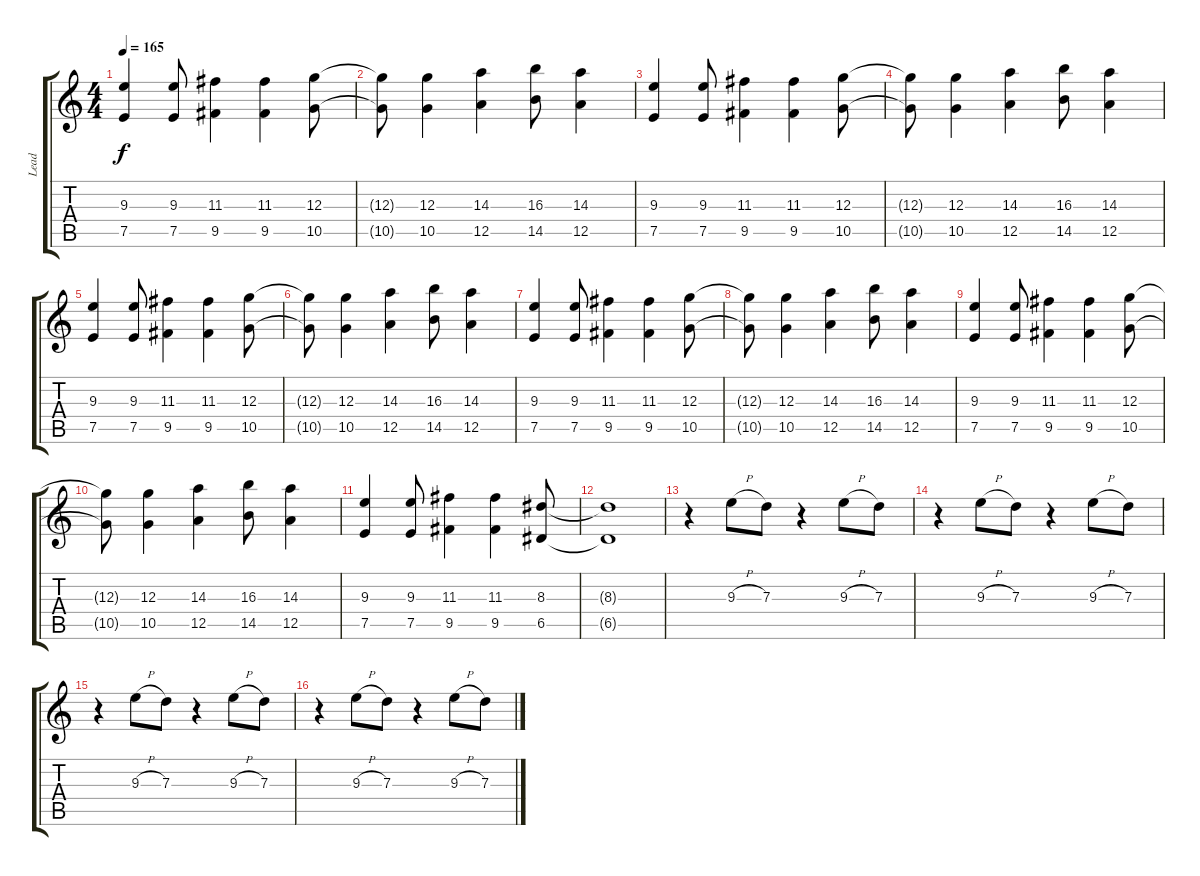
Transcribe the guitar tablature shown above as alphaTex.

\track ("Lead" "Lead") {instrument distortionguitar}
\staff {score tabs}
\tuning (E4 B3 G3 D3 A2 D2) {hide}
\ts (4 4)
\tempo 165
\clef g2
\ks c
(9.3 7.5).4{dy f} (9.3 7.5).8 (11.3 9.5).4 (11.3 9.5).4 (12.3 10.5).8 |
(12.3{t} 10.5{t}).8 (12.3 10.5).4 (14.3 12.5).4 (16.3 14.5).8 (14.3 12.5).4 |
(9.3 7.5).4 (9.3 7.5).8 (11.3 9.5).4 (11.3 9.5).4 (12.3 10.5).8 |
(12.3{t} 10.5{t}).8 (12.3 10.5).4 (14.3 12.5).4 (16.3 14.5).8 (14.3 12.5).4 |
(9.3 7.5).4 (9.3 7.5).8 (11.3 9.5).4 (11.3 9.5).4 (12.3 10.5).8 |
(12.3{t} 10.5{t}).8 (12.3 10.5).4 (14.3 12.5).4 (16.3 14.5).8 (14.3 12.5).4 |
(9.3 7.5).4 (9.3 7.5).8 (11.3 9.5).4 (11.3 9.5).4 (12.3 10.5).8 |
(12.3{t} 10.5{t}).8 (12.3 10.5).4 (14.3 12.5).4 (16.3 14.5).8 (14.3 12.5).4 |
(9.3 7.5).4 (9.3 7.5).8 (11.3 9.5).4 (11.3 9.5).4 (12.3 10.5).8 |
(12.3{t} 10.5{t}).8 (12.3 10.5).4 (14.3 12.5).4 (16.3 14.5).8 (14.3 12.5).4 |
(9.3 7.5).4 (9.3 7.5).8 (11.3 9.5).4 (11.3 9.5).4 (8.3 6.5).8 |
(8.3{t} 6.5{t}).1 |
r.4 9.3{h}.8 7.3.8 r.4 9.3{h}.8 7.3.8 |
r.4 9.3{h}.8 7.3.8 r.4 9.3{h}.8 7.3.8 |
r.4 9.3{h}.8 7.3.8 r.4 9.3{h}.8 7.3.8 |
r.4 9.3{h}.8 7.3.8 r.4 9.3{h}.8 7.3.8
